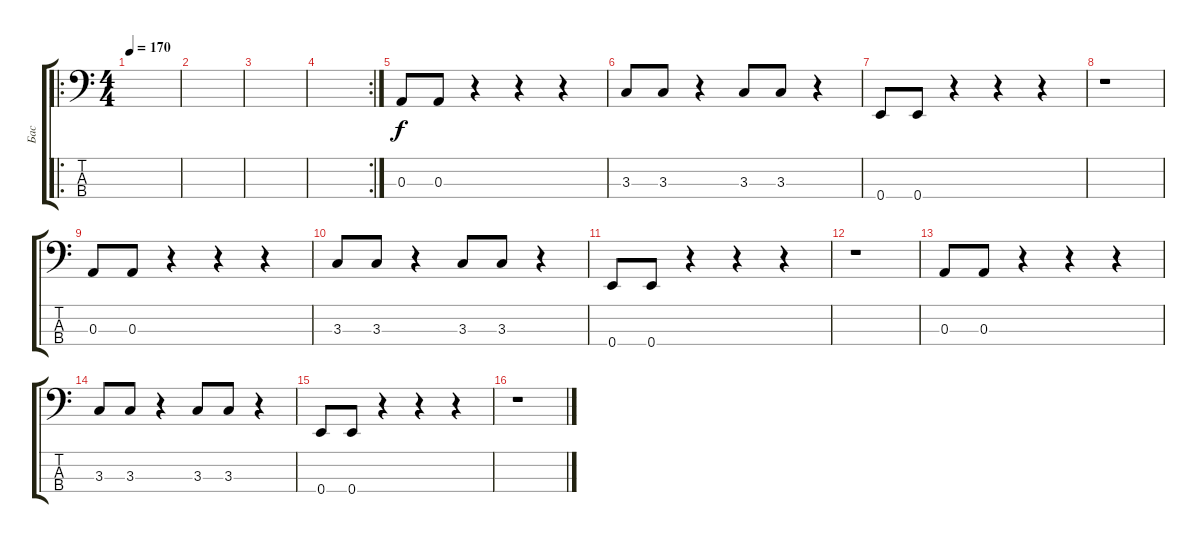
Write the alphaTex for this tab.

\track ("Бас" "Бас") {instrument electricbasspick}
\staff {score tabs}
\tuning (G2 D2 A1 E1) {hide}
\ro
\ts (4 4)
\tempo 170
\clef f4
\ks c
|
|
|
\rc 2
|
0.3.8 0.3.8 r.4 r.4 r.4 |
3.3.8 3.3.8 r.4 3.3.8 3.3.8 r.4 |
0.4.8 0.4.8 r.4 r.4 r.4 |
r.1 |
0.3.8 0.3.8 r.4 r.4 r.4 |
3.3.8 3.3.8 r.4 3.3.8 3.3.8 r.4 |
0.4.8 0.4.8 r.4 r.4 r.4 |
r.1 |
0.3.8 0.3.8 r.4 r.4 r.4 |
3.3.8 3.3.8 r.4 3.3.8 3.3.8 r.4 |
0.4.8 0.4.8 r.4 r.4 r.4 |
r.1
